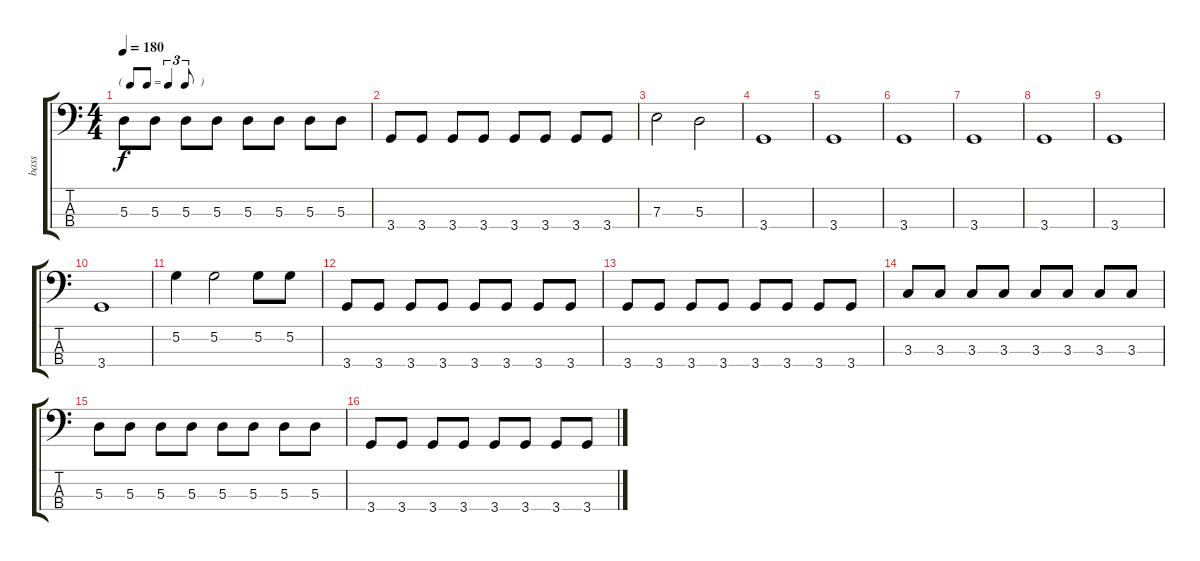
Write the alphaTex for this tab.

\track ("bass" "bass") {instrument acousticguitarnylon}
\staff {score tabs}
\tuning (G2 D2 A1 E1) {hide}
\ts (4 4)
\tf triplet8th
\tempo 180
\clef f4
\ks c
5.3.8{dy f} 5.3.8 5.3.8 5.3.8 5.3.8 5.3.8 5.3.8 5.3.8 |
3.4.8 3.4.8 3.4.8 3.4.8 3.4.8 3.4.8 3.4.8 3.4.8 |
7.3.2 5.3.2 |
3.4.1 |
3.4.1 |
3.4.1 |
3.4.1 |
3.4.1 |
3.4.1 |
3.4.1 |
5.2.4 5.2.2 5.2.8 5.2.8 |
3.4.8 3.4.8 3.4.8 3.4.8 3.4.8 3.4.8 3.4.8 3.4.8 |
3.4.8 3.4.8 3.4.8 3.4.8 3.4.8 3.4.8 3.4.8 3.4.8 |
3.3.8 3.3.8 3.3.8 3.3.8 3.3.8 3.3.8 3.3.8 3.3.8 |
5.3.8 5.3.8 5.3.8 5.3.8 5.3.8 5.3.8 5.3.8 5.3.8 |
3.4.8 3.4.8 3.4.8 3.4.8 3.4.8 3.4.8 3.4.8 3.4.8
